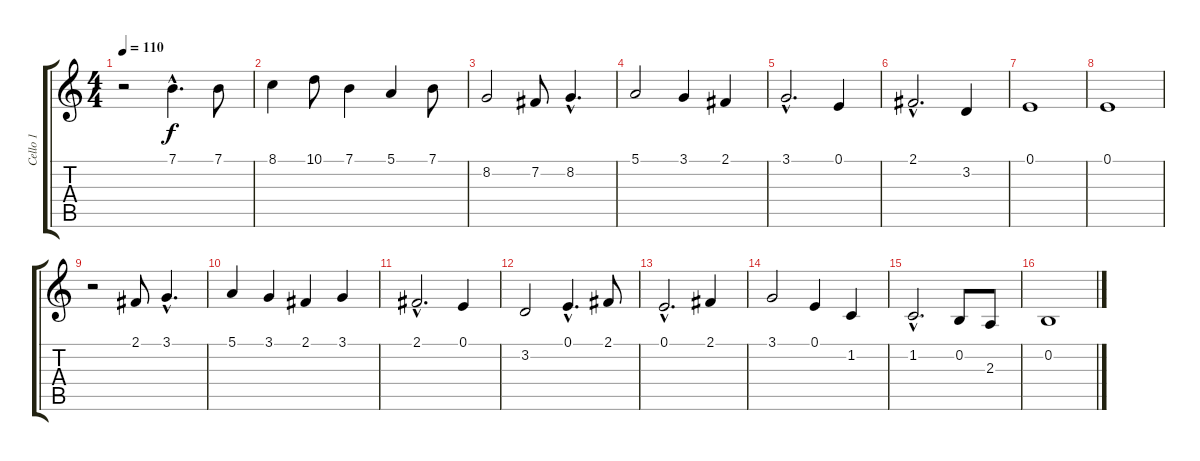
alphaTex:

\track ("Cello 1" "Cello 1") {instrument cello}
\staff {score tabs}
\tuning (E4 B3 G3 D3 A2 E2) {hide}
\ts (4 4)
\tempo 110
\clef g2
\ks c
r.2{dy f} 7.1{hac}.4{d} 7.1.8 |
8.1.4 10.1.8 7.1.4 5.1.4 7.1.8 |
8.2.2 7.2.8 8.2{hac}.4{d} |
5.1.2 3.1.4 2.1.4 |
3.1{hac}.2{d} 0.1.4 |
2.1{hac}.2{d} 3.2.4 |
0.1.1 |
0.1.1 |
r.2 2.1.8 3.1{hac}.4{d} |
5.1.4 3.1.4 2.1.4 3.1.4 |
2.1{hac}.2{d} 0.1.4 |
3.2.2 0.1{hac}.4{d} 2.1.8 |
0.1{hac}.2{d} 2.1.4 |
3.1.2 0.1.4 1.2.4 |
1.2{hac}.2{d} 0.2.8 2.3.8 |
0.2.1
